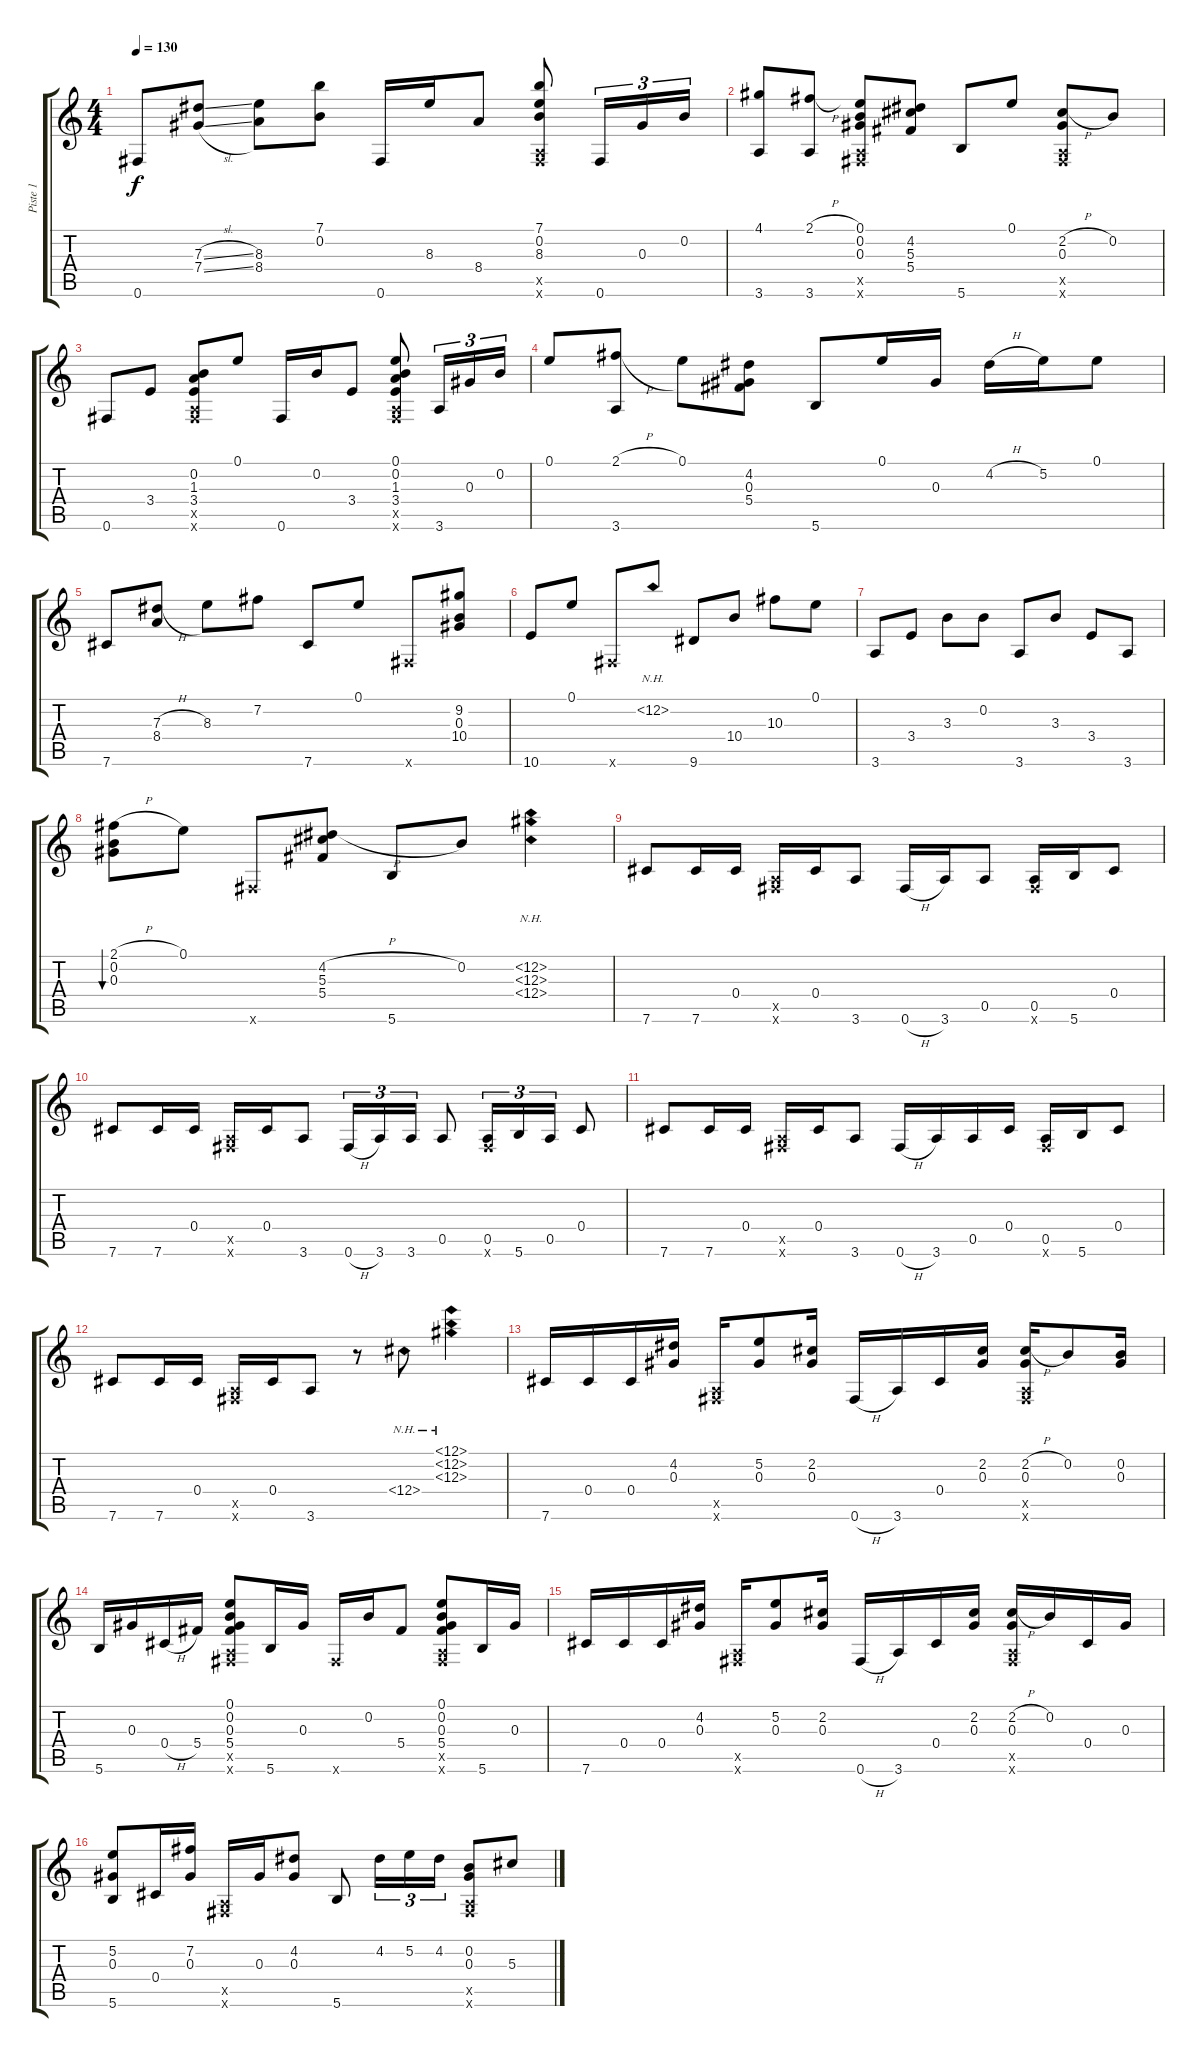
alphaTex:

\track ("Piste 1" "Piste 1") {instrument acousticguitarsteel}
\staff {score tabs}
\tuning (E4 B3 Ab3 Db3 A2 Gb2) {hide}
\ts (4 4)
\tempo 130
\clef g2
\ks c
0.6.8{dy f} (7.3{sl} 7.4{sl}).8 (8.3 8.4).8 (7.1 0.2).8 0.6.16 8.3.16 8.4.8 (7.1 0.2 8.3 0.5{x} 0.6{x}).8 0.6.16{tu (3 2)} 0.3.16{tu (3 2)} 0.2.16{tu (3 2)} |
(4.1 3.6).8 (2.1{h} 3.6).8 (0.1 0.2 0.3 0.5{x} 0.6{x}).8 (4.2 5.3 5.4).8 5.6.8 0.1.8 (2.2{h} 0.3 0.5{x} 0.6{x}).8 0.2.8 |
0.6.8 3.4.8 (0.2 1.3 3.4 0.5{x} 0.6{x}).8 0.1.8 0.6.16 0.2.16 3.4.8 (0.1 0.2 1.3 3.4 0.5{x} 0.6{x}).8 3.6.16{tu (3 2)} 0.3.16{tu (3 2)} 0.2.16{tu (3 2)} |
0.1.8 (2.1{h} 3.6).8 0.1.8 (4.2 0.3 5.4).8 5.6.8 0.1.16 0.3.16 4.2{h}.16 5.2.16 0.1.8 |
7.6.8 (7.3{h} 8.4).8 8.3.8 7.2.8 7.6.8 0.1.8 0.6{x}.8 (9.2 0.3 10.4).8 |
10.6.8 0.1.8 0.6{x}.8 12.2{nh}.8 9.6.8 10.4.8 10.3.8 0.1.8 |
3.6.8 3.4.8 3.3.8 0.2.8 3.6.8 3.3.8 3.4.8 3.6.8 |
(2.1{h} 0.2 0.3).8{bu 60} 0.1.8 0.6{x}.8 (4.2{h} 5.3 5.4).8 5.6.8 0.2.8 (12.2{nh} 12.3{nh} 12.4{nh}).4 |
7.6.8 7.6.16 0.4.16 (0.5{x} 0.6{x}).16 0.4.16 3.6.8 0.6{h}.16 3.6.16 0.5.8 (0.5 0.6{x}).16 5.6.16 0.4.8 |
7.6.8 7.6.16 0.4.16 (0.5{x} 0.6{x}).16 0.4.16 3.6.8 0.6{h}.16{tu (3 2)} 3.6.16{tu (3 2)} 3.6.16{tu (3 2)} 0.5.8 (0.5 0.6{x}).16{tu (3 2)} 5.6.16{tu (3 2)} 0.5.16{tu (3 2)} 0.4.8 |
7.6.8 7.6.16 0.4.16 (0.5{x} 0.6{x}).16 0.4.16 3.6.8 0.6{h}.16 3.6.16 0.5.16 0.4.16 (0.5 0.6{x}).16 5.6.16 0.4.8 |
7.6.8 7.6.16 0.4.16 (0.5{x} 0.6{x}).16 0.4.16 3.6.8 r.8 12.4{nh}.8 (12.1{nh} 12.2{nh} 12.3{nh}).4 |
7.6.16 0.4.16 0.4.16 (4.2 0.3).16 (0.5{x} 0.6{x}).16 (5.2 0.3).8 (2.2 0.3).16 0.6{h}.16 3.6.16 0.4.16 (2.2 0.3).16 (2.2{h} 0.3 0.5{x} 0.6{x}).16 0.2.8 (0.2 0.3).16 |
5.6.16 0.3.16 0.4{h}.16 5.4.16 (0.1 0.2 0.3 5.4 0.5{x} 0.6{x}).8 5.6.16 0.3.16 0.6{x}.16 0.2.16 5.4.8 (0.1 0.2 0.3 5.4 0.5{x} 0.6{x}).8 5.6.16 0.3.16 |
7.6.16 0.4.16 0.4.16 (4.2 0.3).16 (0.5{x} 0.6{x}).16 (5.2 0.3).8 (2.2 0.3).16 0.6{h}.16 3.6.16 0.4.16 (2.2 0.3).16 (2.2{h} 0.3 0.5{x} 0.6{x}).16 0.2.16 0.4.16 0.3.16 |
(5.2 0.3 5.6).8 0.4.16 (7.2 0.3).16 (0.5{x} 0.6{x}).16 0.3.16 (4.2 0.3).8 5.6.8 4.2.16{tu (3 2)} 5.2.16{tu (3 2)} 4.2.16{tu (3 2)} (0.2 0.3 0.5{x} 0.6{x}).8 5.3.8
